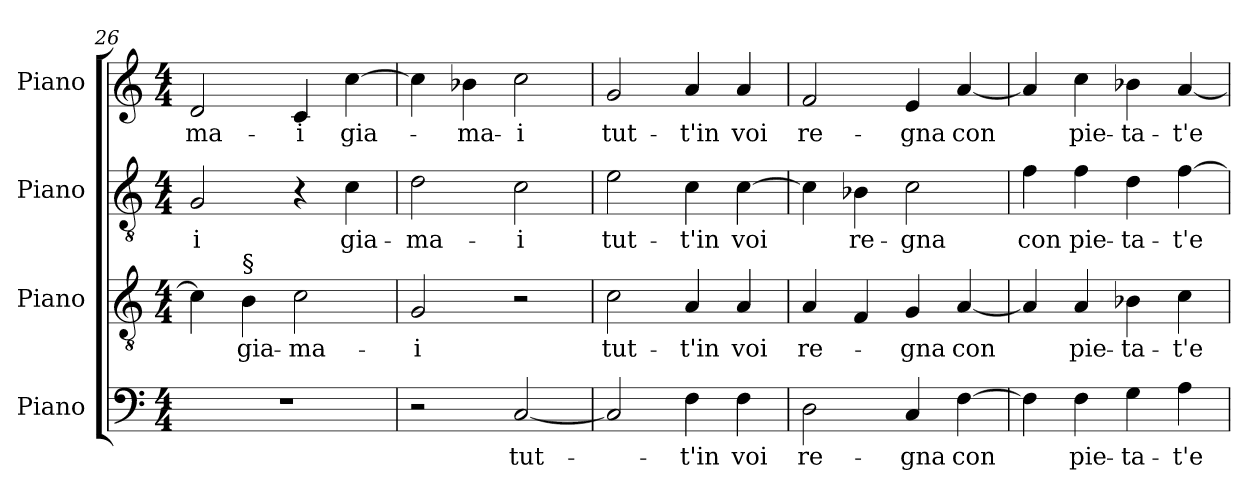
**kern	**text	**kern	**text	**kern	**text	**kern	**text
*part4	*part4	*part3	*part3	*part2	*part2	*part1	*part1
*staff4	*staff4	*staff3	*staff3	*staff2	*staff2	*staff1	*staff1
*I"Piano	*	*I"Piano	*	*I"Piano	*	*I"Piano	*
*I'Pno.	*	*I'Pno.	*	*I'Pno.	*	*I'Pno.	*
*clefF4	*	*clefGv2	*	*clefGv2	*	*clefG2	*
*	*	*ITrd7c12	*	*ITrd7c12	*	*	*
*k[]	*	*k[]	*	*k[]	*	*k[]	*
*C:	*	*C:	*	*C:	*	*C:	*
*M4/4	*	*M4/4	*	*M4/4	*	*M4/4	*
=26	=26	=26	=26	=26	=26	=26	=26
!	!	!	!	!	!LO:LY:b:color=#000000	!	!
!	!	!	!	!	!	!	!LO:LY:b:color=#000000
1r	.	4Ci\]	.	2GGi/	-i	2di/	-ma-
!	!	!LO:TX:a:t=§	!	!	!	!	!
!	!	!	!LO:LY:b:color=#000000	!	!	!	!
.	.	4BBi\	gia-	.	.	.	.
!	!	!	!LO:LY:b:color=#000000	!	!	!	!
!	!	!	!	!	!	!	!LO:LY:b:color=#000000
.	.	2Ci\	-ma-	4r	.	4ci/	-i
!	!	!	!	!	!LO:LY:b:color=#000000	!	!
!	!	!	!	!	!	!	!LO:LY:b:color=#000000
.	.	.	.	4Ci\	gia-	[4cci\	gia-
=27	=27	=27	=27	=27	=27	=27	=27
!	!	!	!LO:LY:b:color=#000000	!	!	!	!
!	!	!	!	!	!LO:LY:b:color=#000000	!	!
2r	.	2GGi/	-i	2Di\	-ma-	4cci\]	.
!	!	!	!	!	!	!	!LO:LY:b:color=#000000
.	.	.	.	.	.	4b-i\	-ma-
!	!LO:LY:b:color=#000000	!	!	!	!	!	!
!	!	!	!	!	!LO:LY:b:color=#000000	!	!
!	!	!	!	!	!	!	!LO:LY:b:color=#000000
[2Ci/	tut-	2r	.	2Ci\	-i	2cci\	-i
!!LO:PB:g=z
=28	=28	=28	=28	=28	=28	=28	=28
!	!	!	!LO:LY:b:color=#000000	!	!	!	!
!	!	!	!	!	!LO:LY:b:color=#000000	!	!
!	!	!	!	!	!	!	!LO:LY:b:color=#000000
2Ci/]	.	2Ci\	tut-	2Ei\	tut-	2gi/	tut-
!	!LO:LY:b:color=#000000	!	!	!	!	!	!
!	!	!	!LO:LY:b:color=#000000	!	!	!	!
!	!	!	!	!	!LO:LY:b:color=#000000	!	!
!	!	!	!	!	!	!	!LO:LY:b:color=#000000
4Fi\	-t'in	4AAi/	-t'in	4Ci\	-t'in	4ai/	-t'in
!	!LO:LY:b:color=#000000	!	!	!	!	!	!
!	!	!	!LO:LY:b:color=#000000	!	!	!	!
!	!	!	!	!	!LO:LY:b:color=#000000	!	!
!	!	!	!	!	!	!	!LO:LY:b:color=#000000
4Fi\	voi	4AAi/	voi	[4Ci\	voi	4ai/	voi
=29	=29	=29	=29	=29	=29	=29	=29
!	!LO:LY:b:color=#000000	!	!	!	!	!	!
!	!	!	!LO:LY:b:color=#000000	!	!	!	!
!	!	!	!	!	!	!	!LO:LY:b:color=#000000
2Di\	re-	4AAi/	re-	4Ci\]	.	2fi/	re-
!	!	!	!	!	!LO:LY:b:color=#000000	!	!
.	.	4FFi/	.	4BB-i\	re-	.	.
!	!LO:LY:b:color=#000000	!	!	!	!	!	!
!	!	!	!LO:LY:b:color=#000000	!	!	!	!
!	!	!	!	!	!LO:LY:b:color=#000000	!	!
!	!	!	!	!	!	!	!LO:LY:b:color=#000000
4Ci/	-gna	4GGi/	-gna	2Ci\	-gna	4ei/	-gna
!	!LO:LY:b:color=#000000	!	!	!	!	!	!
!	!	!	!LO:LY:b:color=#000000	!	!	!	!
!	!	!	!	!	!	!	!LO:LY:b:color=#000000
[4Fi\	con	[4AAi/	con	.	.	[4ai/	con
=30	=30	=30	=30	=30	=30	=30	=30
!	!	!	!	!	!LO:LY:b:color=#000000	!	!
4Fi\]	.	4AAi/]	.	4Fi\	con	4ai/]	.
!	!LO:LY:b:color=#000000	!	!	!	!	!	!
!	!	!	!LO:LY:b:color=#000000	!	!	!	!
!	!	!	!	!	!LO:LY:b:color=#000000	!	!
!	!	!	!	!	!	!	!LO:LY:b:color=#000000
4Fi\	pie-	4AAi/	pie-	4Fi\	pie-	4cci\	pie-
!	!LO:LY:b:color=#000000	!	!	!	!	!	!
!	!	!	!LO:LY:b:color=#000000	!	!	!	!
!	!	!	!	!	!LO:LY:b:color=#000000	!	!
!	!	!	!	!	!	!	!LO:LY:b:color=#000000
4Gi\	-ta-	4BB-i\	-ta-	4Di\	-ta-	4b-i\	-ta-
!	!LO:LY:b:color=#000000	!	!	!	!	!	!
!	!	!	!LO:LY:b:color=#000000	!	!	!	!
!	!	!	!	!	!LO:LY:b:color=#000000	!	!
!	!	!	!	!	!	!	!LO:LY:b:color=#000000
4Ai\	-t'e	4Ci\	-t'e	[4Fi\	-t'e	[4ai/	-t'e
=	=	=	=	=	=	=	=
*-	*-	*-	*-	*-	*-	*-	*-
